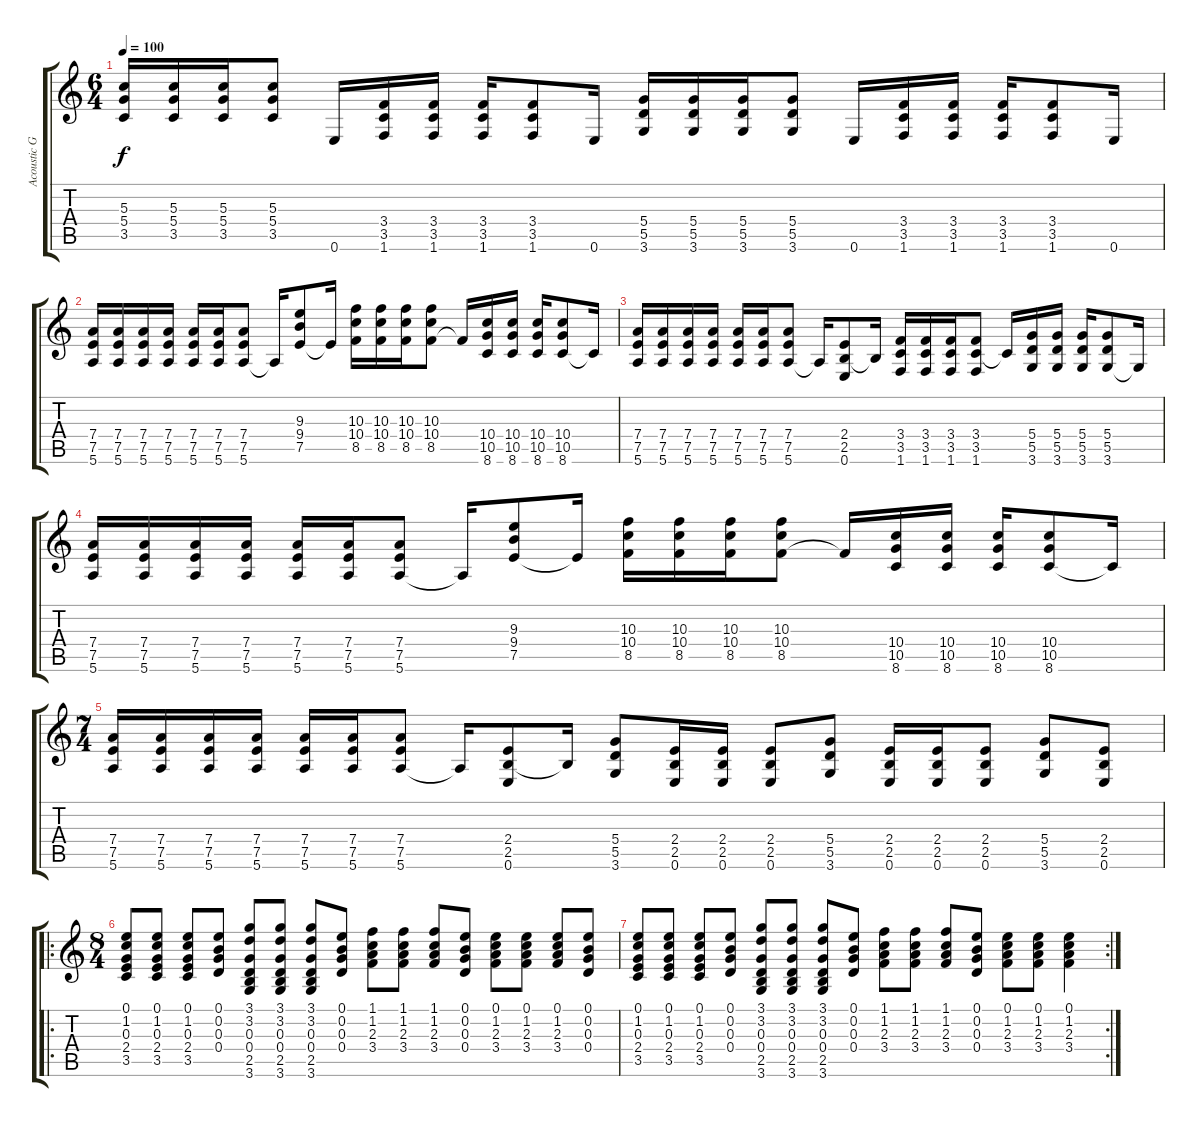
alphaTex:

\track ("Acoustic Guitar" "Acoustic G") {instrument acousticguitarsteel}
\staff {score tabs}
\tuning (E4 B3 G3 D3 A2 E2) {hide}
\ts (6 4)
\tempo 100
\clef g2
\ks c
(5.3 5.4 3.5).16{dy f} (5.3 5.4 3.5).16 (5.3 5.4 3.5).16 (5.3 5.4 3.5).8 0.6.16 (3.4 3.5 1.6).16 (3.4 3.5 1.6).16 (3.4 3.5 1.6).16 (3.4 3.5 1.6).8 0.6.16 (5.4 5.5 3.6).16 (5.4 5.5 3.6).16 (5.4 5.5 3.6).16 (5.4 5.5 3.6).8 0.6.16 (3.4 3.5 1.6).16 (3.4 3.5 1.6).16 (3.4 3.5 1.6).16 (3.4 3.5 1.6).8 0.6.16 |
(7.4 7.5 5.6).16 (7.4 7.5 5.6).16 (7.4 7.5 5.6).16 (7.4 7.5 5.6).16 (7.4 7.5 5.6).16 (7.4 7.5 5.6).16 (7.4 7.5 5.6).8 5.6{t}.16 (9.3 9.4 7.5).8 7.5{t}.16 (10.3 10.4 8.5).16 (10.3 10.4 8.5).16 (10.3 10.4 8.5).16 (10.3 10.4 8.5).8 8.5{t}.16 (10.4 10.5 8.6).16 (10.4 10.5 8.6).16 (10.4 10.5 8.6).16 (10.4 10.5 8.6).8 8.6{t}.16 |
(7.4 7.5 5.6).16 (7.4 7.5 5.6).16 (7.4 7.5 5.6).16 (7.4 7.5 5.6).16 (7.4 7.5 5.6).16 (7.4 7.5 5.6).16 (7.4 7.5 5.6).8 5.6{t}.16 (2.4 2.5 0.6).8 2.5{t}.16 (3.4 3.5 1.6).16 (3.4 3.5 1.6).16 (3.4 3.5 1.6).16 (3.4 3.5 1.6).8 3.5{t}.16 (5.4 5.5 3.6).16 (5.4 5.5 3.6).16 (5.4 5.5 3.6).16 (5.4 5.5 3.6).8 3.6{t}.16 |
(7.4 7.5 5.6).16 (7.4 7.5 5.6).16 (7.4 7.5 5.6).16 (7.4 7.5 5.6).16 (7.4 7.5 5.6).16 (7.4 7.5 5.6).16 (7.4 7.5 5.6).8 5.6{t}.16 (9.3 9.4 7.5).8 7.5{t}.16 (10.3 10.4 8.5).16 (10.3 10.4 8.5).16 (10.3 10.4 8.5).16 (10.3 10.4 8.5).8 8.5{t}.16 (10.4 10.5 8.6).16 (10.4 10.5 8.6).16 (10.4 10.5 8.6).16 (10.4 10.5 8.6).8 8.6{t}.16 |
\ts (7 4)
(7.4 7.5 5.6).16 (7.4 7.5 5.6).16 (7.4 7.5 5.6).16 (7.4 7.5 5.6).16 (7.4 7.5 5.6).16 (7.4 7.5 5.6).16 (7.4 7.5 5.6).8 5.6{t}.16 (2.4 2.5 0.6).8 2.5{t}.16 (5.4 5.5 3.6).8 (2.4 2.5 0.6).16 (2.4 2.5 0.6).16 (2.4 2.5 0.6).8 (5.4 5.5 3.6).8 (2.4 2.5 0.6).16 (2.4 2.5 0.6).16 (2.4 2.5 0.6).8 (5.4 5.5 3.6).8 (2.4 2.5 0.6).8 |
\ro
\ts (8 4)
(0.1 1.2 0.3 2.4 3.5).8 (0.1 1.2 0.3 2.4 3.5).8 (0.1 1.2 0.3 2.4 3.5).8 (0.1 0.2 0.3 0.4).8 (3.1 3.2 0.3 0.4 2.5 3.6).8 (3.1 3.2 0.3 0.4 2.5 3.6).8 (3.1 3.2 0.3 0.4 2.5 3.6).8 (0.1 0.2 0.3 0.4).8 (1.1 1.2 2.3 3.4).8 (1.1 1.2 2.3 3.4).8 (1.1 1.2 2.3 3.4).8 (0.1 0.2 0.3 0.4).8 (0.1 1.2 2.3 3.4).8 (0.1 1.2 2.3 3.4).8 (0.1 1.2 2.3 3.4).8 (0.1 0.2 0.3 0.4).8 |
\rc 2
(0.1 1.2 0.3 2.4 3.5).8 (0.1 1.2 0.3 2.4 3.5).8 (0.1 1.2 0.3 2.4 3.5).8 (0.1 0.2 0.3 0.4).8 (3.1 3.2 0.3 0.4 2.5 3.6).8 (3.1 3.2 0.3 0.4 2.5 3.6).8 (3.1 3.2 0.3 0.4 2.5 3.6).8 (0.1 0.2 0.3 0.4).8 (1.1 1.2 2.3 3.4).8 (1.1 1.2 2.3 3.4).8 (1.1 1.2 2.3 3.4).8 (0.1 0.2 0.3 0.4).8 (0.1 1.2 2.3 3.4).8 (0.1 1.2 2.3 3.4).8 (0.1 1.2 2.3 3.4).4
